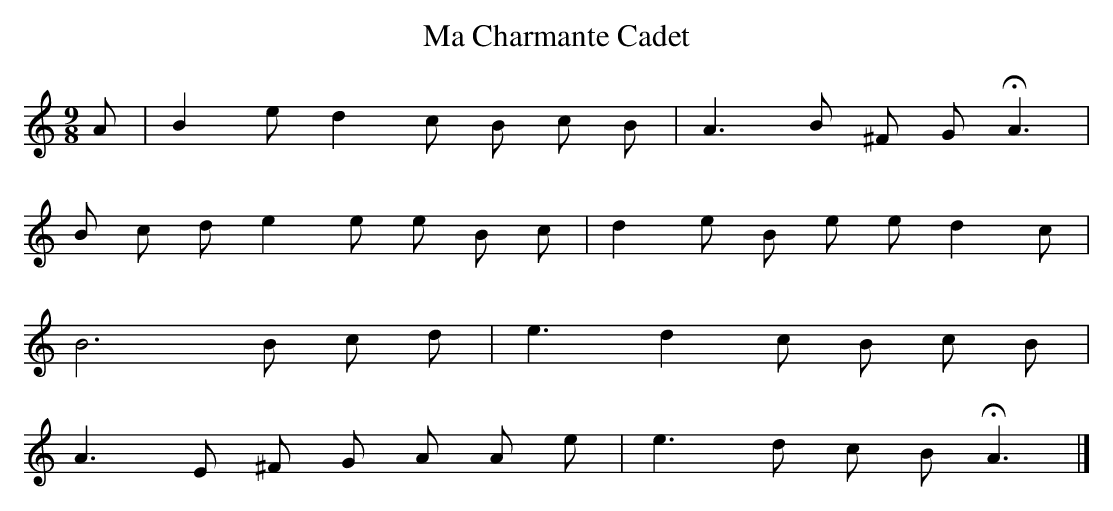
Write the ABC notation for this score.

X:1
T:Ma Charmante Cadet
M:9/8
L:1/8
K:Am
A | B2 e d2 c B c B | A3 B ^F G !fermata! A3 |
B c d e2 e e B c | d2 e B e e d2 c |
B6 B c d | e3 d2 c B c B |
A3 E ^F G A A e | e3 d c B !fermata! A3 |]
